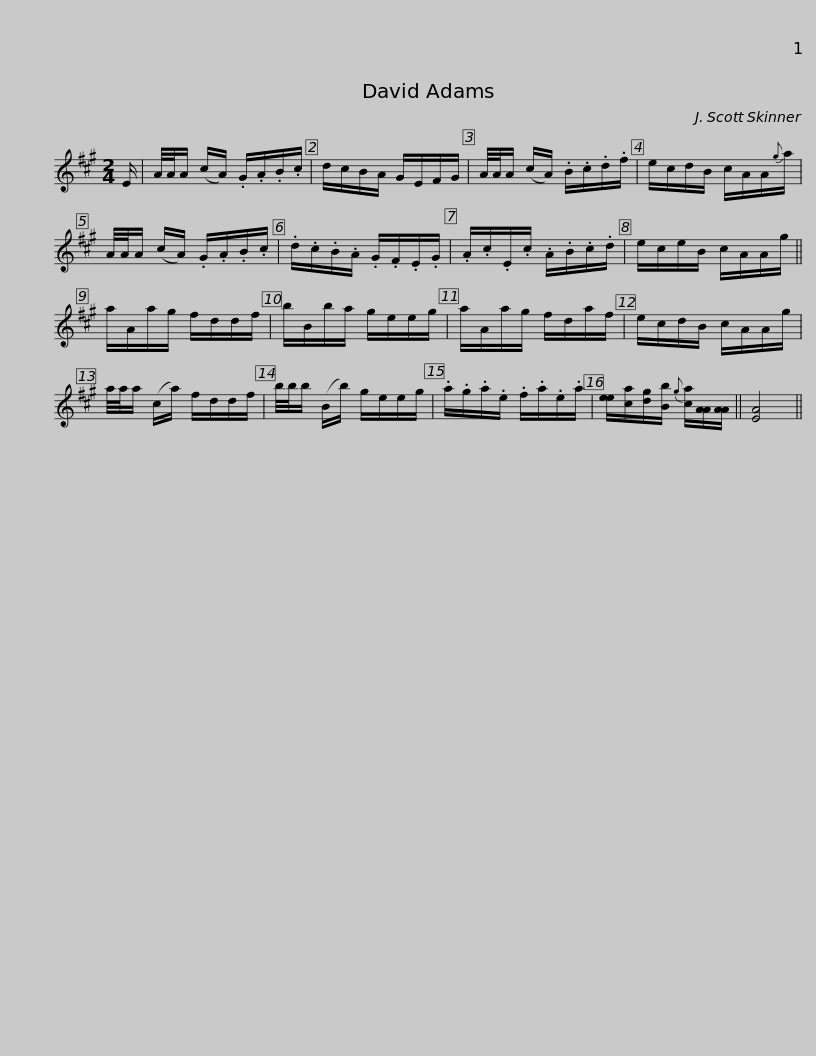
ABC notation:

X:1
L:1/8
M:2/4
I:linebreak $
K:A
V:1 treble
V:1
 E/ | A/4A/4A/ (c/A/) .G/.A/.B/.c/ | d/c/B/A/ G/E/F/G/ | A/4A/4A/ (c/A/) .B/.c/.d/.f/ | e/c/d/B/ c/A/A/{g}a/ | %5
 A/4A/4A/ (c/A/) .G/.A/.B/.c/ |$ .d/.c/.B/.A/ .G/.F/.E/.G/ | .A/.c/.E/.c/ .A/.B/.c/.d/ | e/c/e/B/ c/A/A/g/ || a/A/a/g/ f/d/d/f/ | %10
 b/B/b/a/ g/e/e/g/ | a/A/a/g/ f/d/a/f/ |$ e/c/d/B/ c/A/A/g/ | a/4a/4a/ (c/a/) f/d/d/f/ | b/4b/4b/ (B/b/) g/e/e/g/ | %15
 .a/.g/.a/.e/ .f/.a/.e/.a/ | [ee]/[ca]/[dg]/[Bb]/{g} [ca]/[AA]/[AA]/ || [EA]4 || %18
